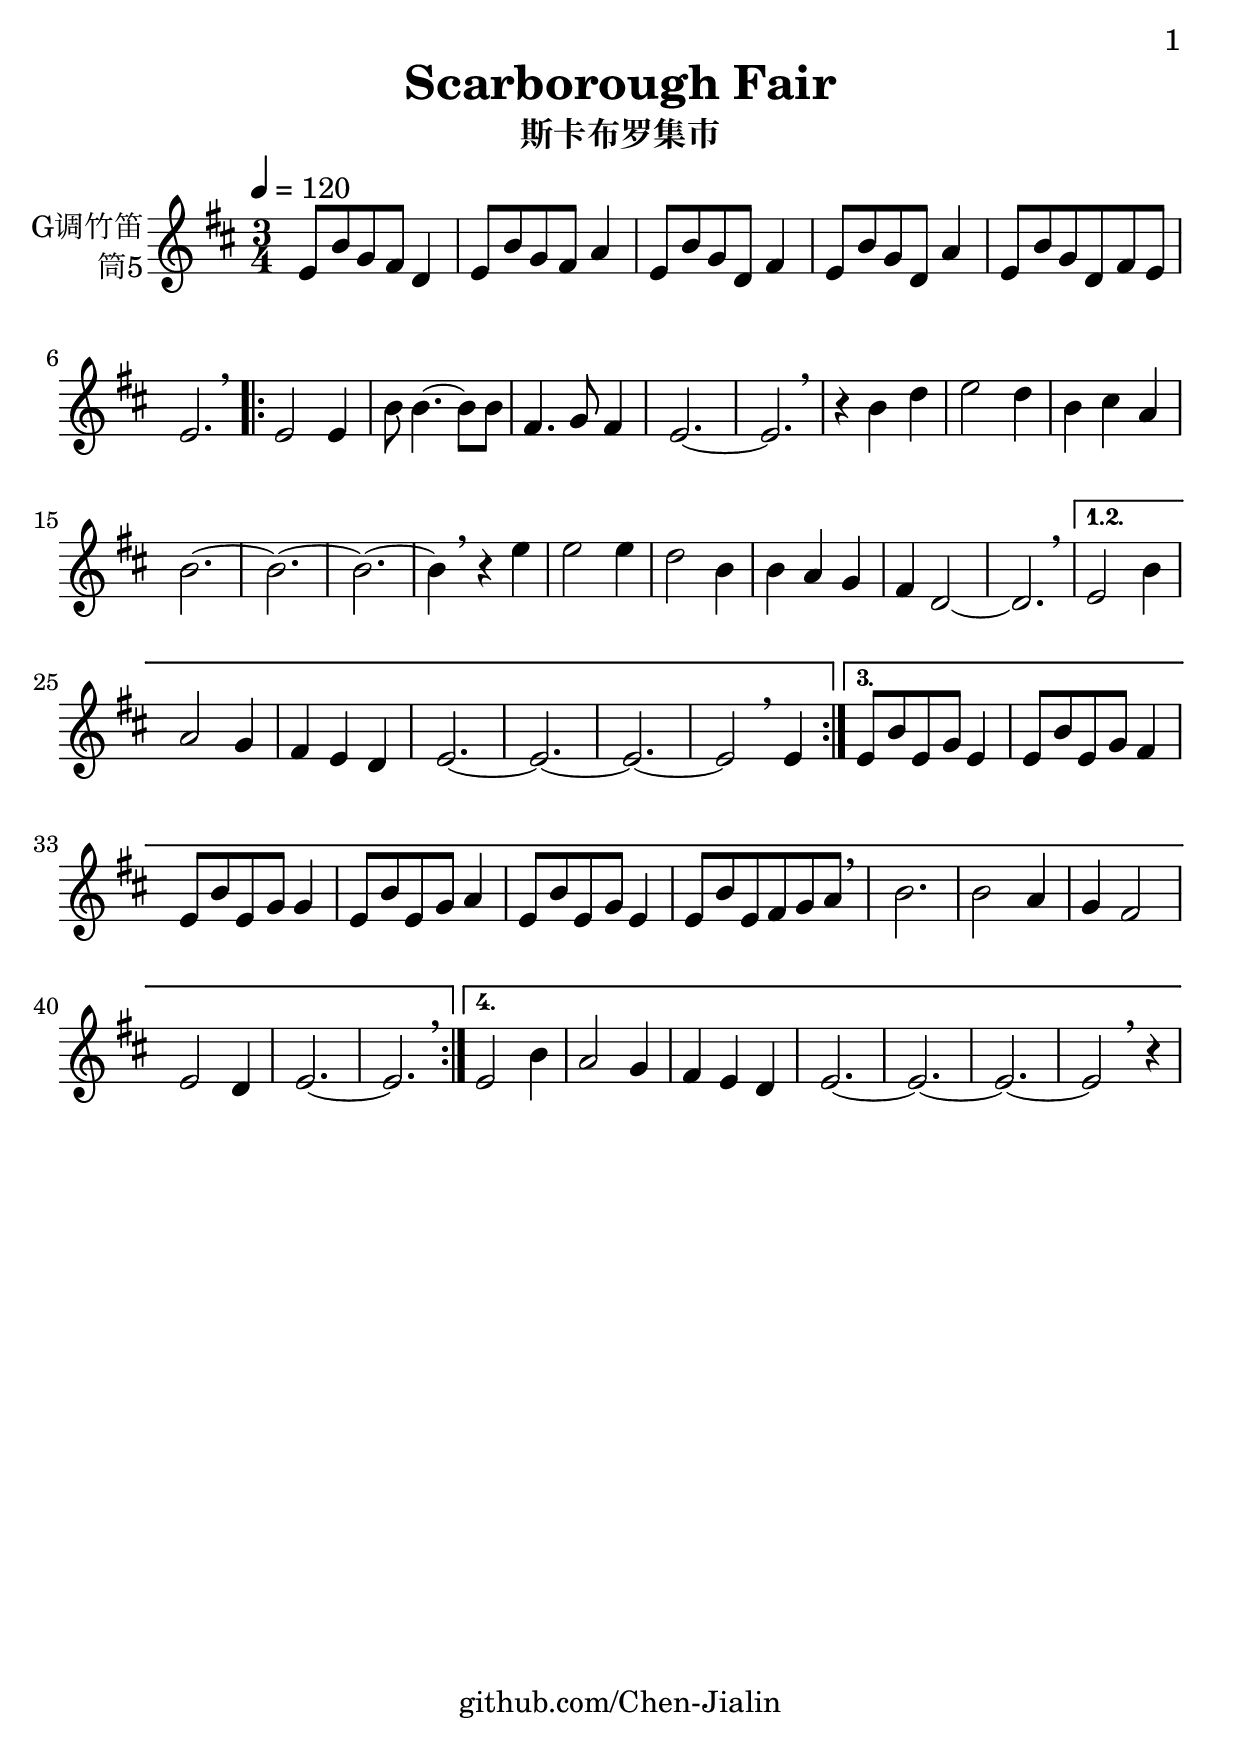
\version "2.24.3"
\language english

\header {
  title = "Scarborough Fair"
  subtitle = "斯卡布罗集市"
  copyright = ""
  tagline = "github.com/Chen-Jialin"
}

\paper{
  #(set-paper-size "a4")
  print-page-number = ##t
  page-number-type = #'arabic
  print-first-page-number = ##t
  first-page-number = 1
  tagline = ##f
}

#(set-global-staff-size 26)

melody = \fixed c' {
  \clef treble
  \key d \major
  \time 3/4
  \tempo 4 = 120

  e8 b8 g8 fs8 d4 | e8 b8 g8 fs8 a4 | e8 b8 g8 d8 fs4 | e8 b8 g8 d8 a4 | e8 b8 g8 d8 fs8 e8 | e2. \breathe |
  \repeat volta 4 {
    e2 e4 | b8 b4.~ b8 b8 | fs4. g8 fs4 | e2.~ | e2. \breathe |
    r4 b4 d'4 | e'2 d'4 | b4 cs'4 a4 | b2.~ | b2.~ | b2.~ | b4 \breathe
    r4 e'4 | e'2 e'4 | d'2 b4 | b4 a4 g4 | fs4 d2~ | d2. \breathe |
    \alternative{
      \volta 1,2 {
        e2 b4 | a2 g4 | fs4 e4 d4 | e2.~ | e2.~ | e2.~ | e2 \breathe e4
      }
      \volta 3 {
        e8 b8 e8 g8 e4 | e8 b8 e8 g8 fs4 | e8 b8 e8 g8 g4 | e8 b8 e8 g8 a4 | e8 b8 e8 g8 e4 | e8 b8 e8 fs8 g8 a8 \breathe |
        b2. | b2 a4 | g4 fs2 | e2 d4 | e2.~ | e2. \breathe |
      }
      \volta 4 {
        e2 b4 | a2 g4 | fs4 e4 d4 | e2.~ | e2.~ | e2.~ | e2 \breathe r4 |
      }
    }
  }
}

\score {
  \new Staff \with {
    instrumentName = \markup{
      \right-column{
        G调竹笛
        筒5
      }
    }
    midiInstrument = "shakuhachi"
  } \melody
  \layout { }
}

\score{
  \new Staff \with {
    instrumentName = \markup{
      \right-column{
        G调竹笛
        筒5
      }
    }
    midiInstrument = "shakuhachi"
  }
  \unfoldRepeats { \melody }
  \midi { }
}
